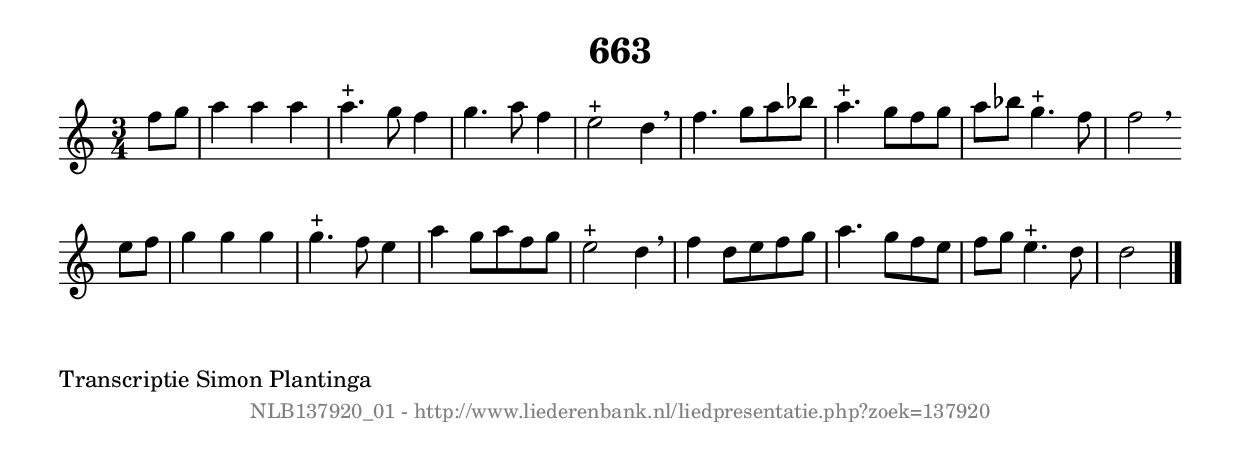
%
% produced by wce2krn 1.64 (7 June 2014)
%
\version"2.16"
#(append! paper-alist '(("long" . (cons (* 210 mm) (* 2000 mm)))))
#(set-default-paper-size "long")
sb = {\breathe}
mBreak = {\breathe }
bBreak = {\breathe }
x = {\once\override NoteHead #'style = #'cross }
gl=\glissando
itime={\override Staff.TimeSignature #'stencil = ##f }
ficta = {\once\set suggestAccidentals = ##t}
fine = {\once\override Score.RehearsalMark #'self-alignment-X = #1 \mark \markup {\italic{Fine}}}
dc = {\once\override Score.RehearsalMark #'self-alignment-X = #1 \mark \markup {\italic{D.C.}}}
dcf = {\once\override Score.RehearsalMark #'self-alignment-X = #1 \mark \markup {\italic{D.C. al Fine}}}
dcc = {\once\override Score.RehearsalMark #'self-alignment-X = #1 \mark \markup {\italic{D.C. al Coda}}}
ds = {\once\override Score.RehearsalMark #'self-alignment-X = #1 \mark \markup {\italic{D.S.}}}
dsf = {\once\override Score.RehearsalMark #'self-alignment-X = #1 \mark \markup {\italic{D.S. al Fine}}}
dsc = {\once\override Score.RehearsalMark #'self-alignment-X = #1 \mark \markup {\italic{D.S. al Coda}}}
pv = {\set Score.repeatCommands = #'((volta "1"))}
sv = {\set Score.repeatCommands = #'((volta "2"))}
tv = {\set Score.repeatCommands = #'((volta "3"))}
qv = {\set Score.repeatCommands = #'((volta "4"))}
xv = {\set Score.repeatCommands = #'((volta #f))}
\header{ tagline = ""
title = "663"
}
\score {{
\key d \dorian
\relative g'
{
\set melismaBusyProperties = #'()
\partial 32*8
\time 3/4
\tempo 4=120
\override Score.MetronomeMark #'transparent = ##t
\override Score.RehearsalMark #'break-visibility = #(vector #t #t #f)
f'8 g8 | a4 a4 a4 | a4.^"+" g8 f4 | g4. a8 f4 | e2^"+" d4 \sb | f4. g8 a8 bes8 | a4.^"+" g8 f8 g8 | a8 bes8 g4.^"+" f8 | f2 \bar ":|:" \bBreak
e8 f8 | g4 g4 g4 | g4.^"+" f8 e4 | a4 g8 a8 f8 g8 | e2^"+" d4 \sb | f4 d8 e8 f8 g8 | a4. g8 f8 e8 | f8 g8 e4.^"+" d8 | d2 \bar "|."
 }}
 \midi { }
 \layout {
            indent = 0.0\cm
}
}
\markup { \wordwrap-string #" 
Transcriptie Simon Plantinga
"}
\markup { \vspace #0 } \markup { \with-color #grey \fill-line { \center-column { \smaller "NLB137920_01 - http://www.liederenbank.nl/liedpresentatie.php?zoek=137920" } } }
